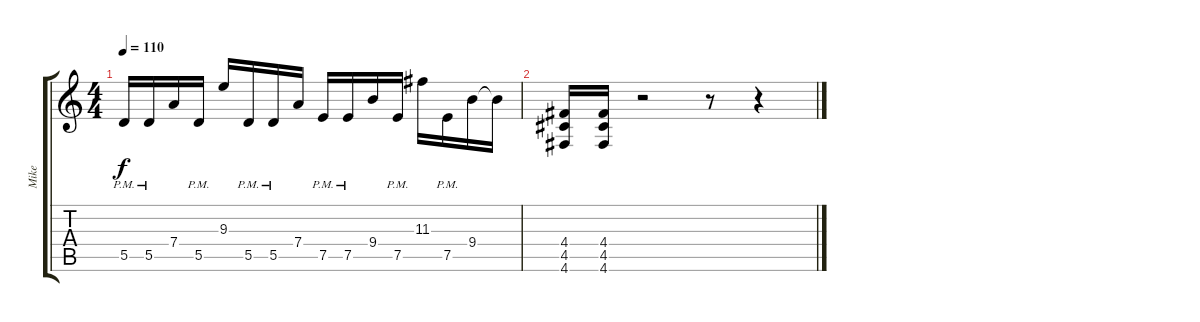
\track ("Mike" "Mike") {instrument distortionguitar}
\staff {score tabs}
\tuning (E4 B3 G3 D3 A2 D2) {hide}
\ts (4 4)
\tempo 110
\clef g2
\ks c
5.5{pm}.16{dy f} 5.5{pm}.16 7.4.16 5.5{pm}.16 9.3.16 5.5{pm}.16 5.5{pm}.16 7.4.16 7.5{pm}.16 7.5{pm}.16 9.4.16 7.5{pm}.16 11.3.16 7.5{pm}.16 9.4.16 9.4{t}.16 |
(4.4 4.5 4.6).16 (4.4 4.5 4.6).16 r.2 r.8 r.4
